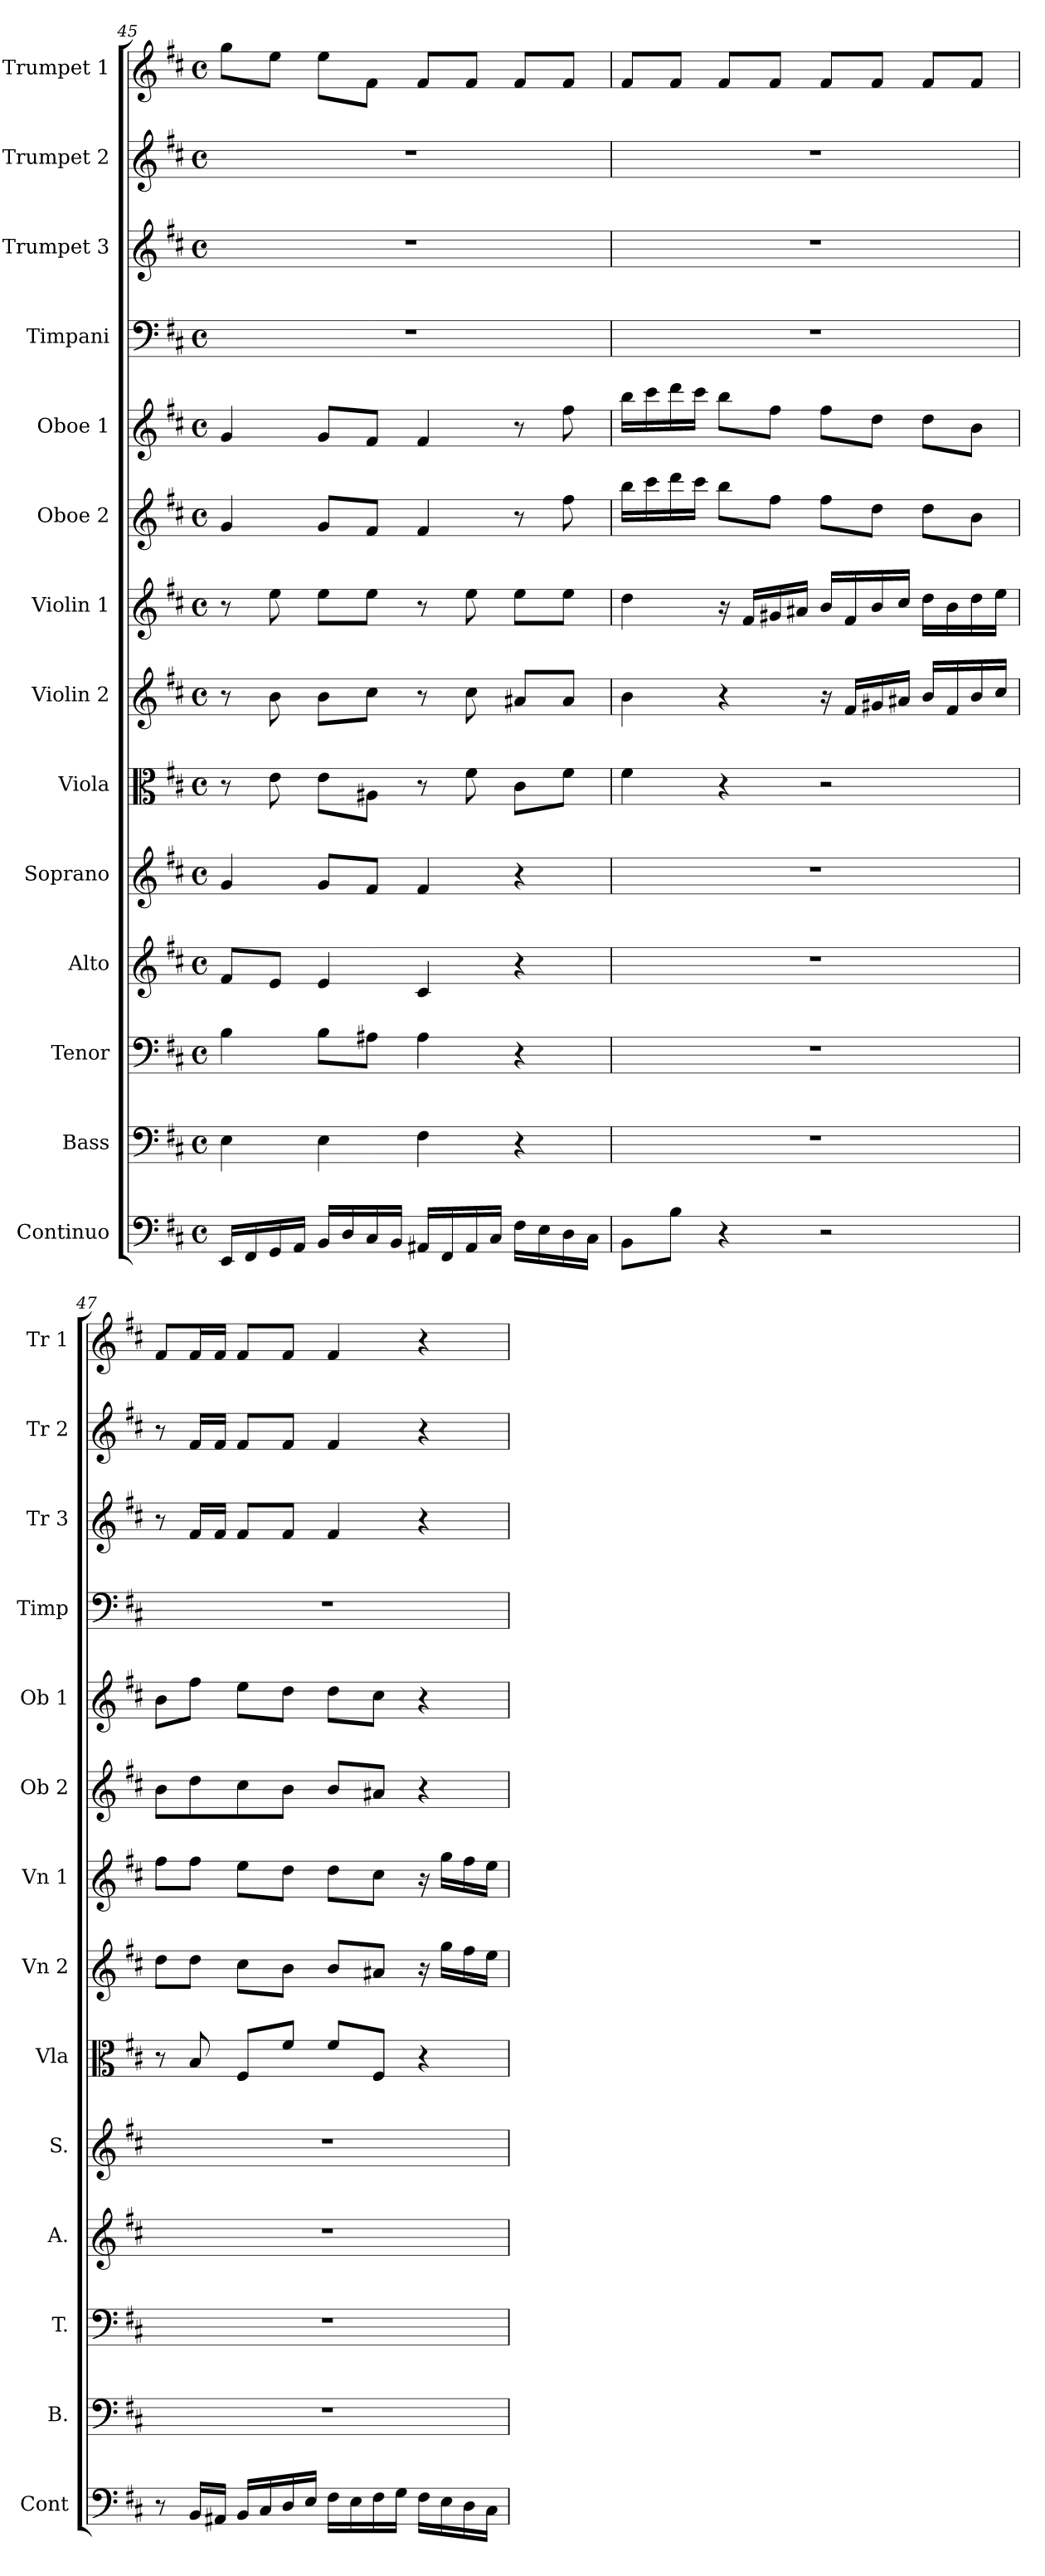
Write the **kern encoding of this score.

**kern	**kern	**kern	**kern	**kern	**kern	**kern	**kern	**kern	**kern	**kern	**kern	**kern	**kern
*part14	*part13	*part12	*part11	*part10	*part9	*part8	*part7	*part6	*part5	*part4	*part3	*part2	*part1
*staff14	*staff13	*staff12	*staff11	*staff10	*staff9	*staff8	*staff7	*staff6	*staff5	*staff4	*staff3	*staff2	*staff1
*I"Continuo	*I"Bass	*I"Tenor	*I"Alto	*I"Soprano	*I"Viola	*I"Violin 2	*I"Violin 1	*I"Oboe 2	*I"Oboe 1	*I"Timpani	*I"Trumpet 3	*I"Trumpet 2	*I"Trumpet 1
*I'Cont	*I'B.	*I'T.	*I'A.	*I'S.	*I'Vla	*I'Vn 2	*I'Vn 1	*I'Ob 2	*I'Ob 1	*I'Timp	*I'Tr 3	*I'Tr 2	*I'Tr 1
!!LO:PB:g=z
*clefF4	*clefF4	*clefF4	*clefG2	*clefG2	*clefC3	*clefG2	*clefG2	*clefG2	*clefG2	*clefF4	*clefG2	*clefG2	*clefG2
*k[f#c#]	*k[f#c#]	*k[f#c#]	*k[f#c#]	*k[f#c#]	*k[f#c#]	*k[f#c#]	*k[f#c#]	*k[f#c#]	*k[f#c#]	*k[f#c#]	*k[f#c#]	*k[f#c#]	*k[f#c#]
*D:	*D:	*D:	*D:	*D:	*D:	*D:	*D:	*D:	*D:	*D:	*D:	*D:	*D:
*M4/4	*M4/4	*M4/4	*M4/4	*M4/4	*M4/4	*M4/4	*M4/4	*M4/4	*M4/4	*M4/4	*M4/4	*M4/4	*M4/4
*met(c)	*met(c)	*met(c)	*met(c)	*met(c)	*met(c)	*met(c)	*met(c)	*met(c)	*met(c)	*met(c)	*met(c)	*met(c)	*met(c)
=45	=45	=45	=45	=45	=45	=45	=45	=45	=45	=45	=45	=45	=45
16EE/LL	4E\	4B\	8f#/L	4g/	8r	8r	8r	4g/	4g/	1r	1r	1r	8gg\L
16FF#/	.	.	.	.	.	.	.	.	.	.	.	.	.
16GG/	.	.	8e/J	.	8e\	8b\	8ee\	.	.	.	.	.	8ee\J
16AA/JJ	.	.	.	.	.	.	.	.	.	.	.	.	.
16BB/LL	4E\	8B\L	4e/	8g/L	8e\L	8b\L	8ee\L	8g/L	8g/L	.	.	.	8ee\L
16D/	.	.	.	.	.	.	.	.	.	.	.	.	.
16C#/	.	8A#X\J	.	8f#/J	8A#X\J	8cc#\J	8ee\J	8f#/J	8f#/J	.	.	.	8f#\J
16BB/JJ	.	.	.	.	.	.	.	.	.	.	.	.	.
16AA#X/LL	4F#\	4A#\	4c#/	4f#/	8r	8r	8r	4f#/	4f#/	.	.	.	8f#/L
16FF#/	.	.	.	.	.	.	.	.	.	.	.	.	.
16AA#/	.	.	.	.	8f#\	8cc#\	8ee\	.	.	.	.	.	8f#/J
16C#/JJ	.	.	.	.	.	.	.	.	.	.	.	.	.
16F#\LL	4r	4r	4r	4r	8c#\L	8a#X/L	8ee\L	8r	8r	.	.	.	8f#/L
16E\	.	.	.	.	.	.	.	.	.	.	.	.	.
16D\	.	.	.	.	8f#\J	8a#/J	8ee\J	8ff#\	8ff#\	.	.	.	8f#/J
16C#\JJ	.	.	.	.	.	.	.	.	.	.	.	.	.
=46	=46	=46	=46	=46	=46	=46	=46	=46	=46	=46	=46	=46	=46
8BB\L	1r	1r	1r	1r	4f#\	4b\	4dd\	16bb\LL	16bb\LL	1r	1r	1r	8f#/L
.	.	.	.	.	.	.	.	16ccc#\	16ccc#\	.	.	.	.
8B\J	.	.	.	.	.	.	.	16ddd\	16ddd\	.	.	.	8f#/J
.	.	.	.	.	.	.	.	16ccc#\JJ	16ccc#\JJ	.	.	.	.
4r	.	.	.	.	4r	4r	16r	8bb\L	8bb\L	.	.	.	8f#/L
.	.	.	.	.	.	.	16f#/LL	.	.	.	.	.	.
.	.	.	.	.	.	.	16g#X/	8ff#\J	8ff#\J	.	.	.	8f#/J
.	.	.	.	.	.	.	16a#X/JJ	.	.	.	.	.	.
2r	.	.	.	.	2r	16r	16b/LL	8ff#\L	8ff#\L	.	.	.	8f#/L
.	.	.	.	.	.	16f#/LL	16f#/	.	.	.	.	.	.
.	.	.	.	.	.	16g#X/	16b/	8dd\J	8dd\J	.	.	.	8f#/J
.	.	.	.	.	.	16a#X/JJ	16cc#/JJ	.	.	.	.	.	.
.	.	.	.	.	.	16b/LL	16dd\LL	8dd\L	8dd\L	.	.	.	8f#/L
.	.	.	.	.	.	16f#/	16b\	.	.	.	.	.	.
.	.	.	.	.	.	16b/	16dd\	8b\J	8b\J	.	.	.	8f#/J
.	.	.	.	.	.	16cc#/JJ	16ee\JJ	.	.	.	.	.	.
!!LO:PB:g=z
=47	=47	=47	=47	=47	=47	=47	=47	=47	=47	=47	=47	=47	=47
8r	1r	1r	1r	1r	8r	8dd\L	8ff#\L	8b\L	8b\L	1r	8r	8r	8f#/L
16BB/LL	.	.	.	.	8B/	8dd\J	8ff#\J	8dd\	8ff#\J	.	16f#/LL	16f#/LL	16f#/L
16AA#X/JJ	.	.	.	.	.	.	.	.	.	.	16f#/JJ	16f#/JJ	16f#/JJ
16BB/LL	.	.	.	.	8F#/L	8cc#\L	8ee\L	8cc#\	8ee\L	.	8f#/L	8f#/L	8f#/L
16C#/	.	.	.	.	.	.	.	.	.	.	.	.	.
16D/	.	.	.	.	8f#/J	8b\J	8dd\J	8b\J	8dd\J	.	8f#/J	8f#/J	8f#/J
16E/JJ	.	.	.	.	.	.	.	.	.	.	.	.	.
16F#\LL	.	.	.	.	8f#/L	8b/L	8dd\L	8b/L	8dd\L	.	4f#/	4f#/	4f#/
16E\	.	.	.	.	.	.	.	.	.	.	.	.	.
16F#\	.	.	.	.	8F#/J	8a#X/J	8cc#\J	8a#X/J	8cc#\J	.	.	.	.
16G\JJ	.	.	.	.	.	.	.	.	.	.	.	.	.
16F#\LL	.	.	.	.	4r	16r	16r	4r	4r	.	4r	4r	4r
16E\	.	.	.	.	.	16gg\LL	16gg\LL	.	.	.	.	.	.
16D\	.	.	.	.	.	16ff#\	16ff#\	.	.	.	.	.	.
16C#\JJ	.	.	.	.	.	16ee\JJ	16ee\JJ	.	.	.	.	.	.
=	=	=	=	=	=	=	=	=	=	=	=	=	=
*-	*-	*-	*-	*-	*-	*-	*-	*-	*-	*-	*-	*-	*-
